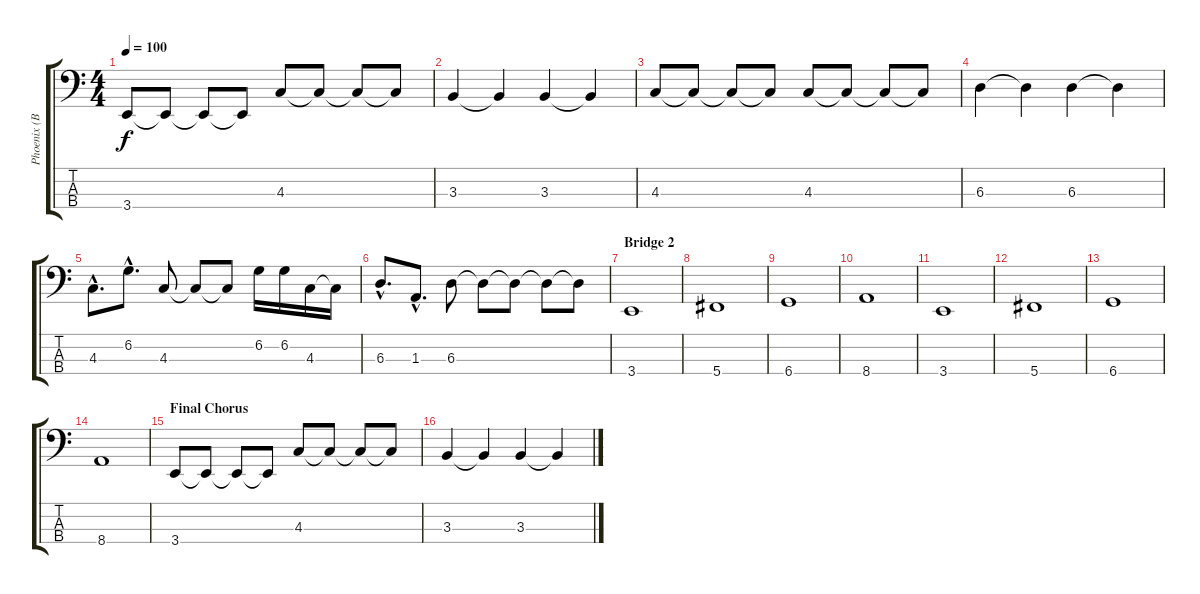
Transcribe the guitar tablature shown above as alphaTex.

\track ("Phoenix (Bass)" "Phoenix (B") {instrument electricbassfinger}
\staff {score tabs}
\tuning (Gb2 Db2 Ab1 Db1) {hide}
\ts (4 4)
\tempo 100
\clef f4
\ks c
3.4.8{dy f} 3.4{t}.8 3.4{t}.8 3.4{t}.8 4.3.8 4.3{t}.8 4.3{t}.8 4.3{t}.8 |
3.3.4 3.3{t}.4 3.3.4 3.3{t}.4 |
4.3.8 4.3{t}.8 4.3{t}.8 4.3{t}.8 4.3.8 4.3{t}.8 4.3{t}.8 4.3{t}.8 |
6.3.4 6.3{t}.4 6.3.4 6.3{t}.4 |
4.3{hac}.8{d} 6.2{hac}.8{d} 4.3.8 4.3{t}.8 4.3{t}.8 6.2.16 6.2.16 4.3.16 4.3{t}.16 |
6.3{hac}.8{d} 1.3{hac}.8{d} 6.3.8 6.3{t}.8 6.3{t}.8 6.3{t}.8 6.3{t}.8 |
\section ("" "Bridge 2")
3.4.1 |
5.4.1 |
6.4.1 |
8.4.1 |
3.4.1 |
5.4.1 |
6.4.1 |
8.4.1 |
\section ("" "Final Chorus")
3.4.8 3.4{t}.8 3.4{t}.8 3.4{t}.8 4.3.8 4.3{t}.8 4.3{t}.8 4.3{t}.8 |
3.3.4 3.3{t}.4 3.3.4 3.3{t}.4
